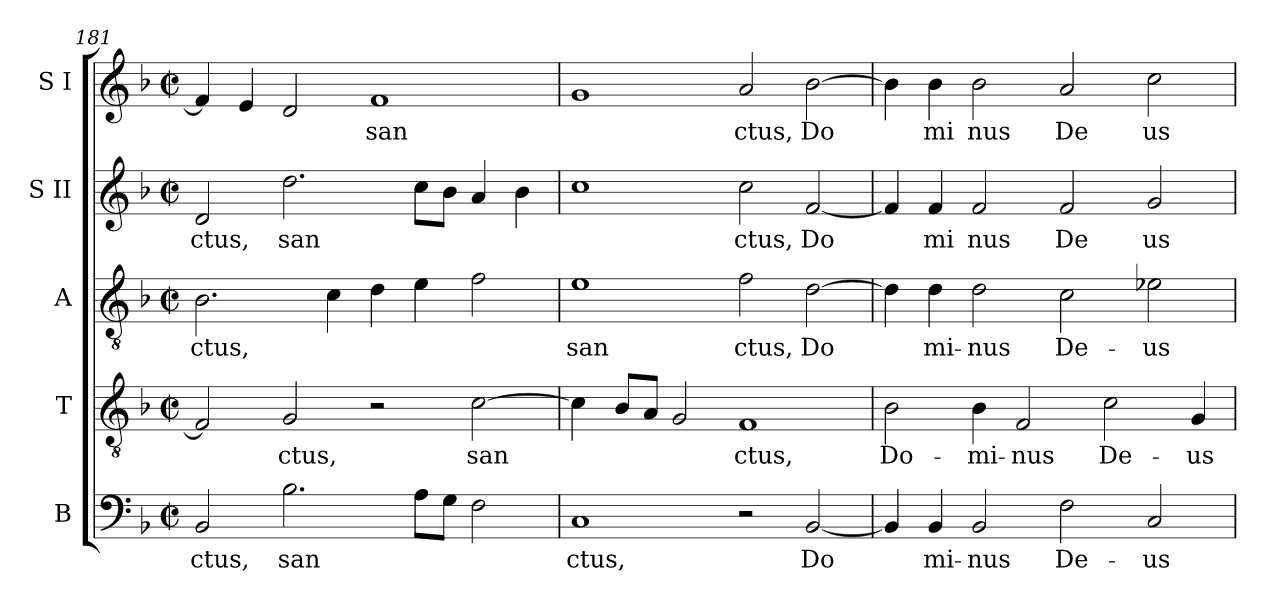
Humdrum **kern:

**kern	**text	**kern	**text	**kern	**text	**kern	**text	**kern	**text
*part5	*part5	*part4	*part4	*part3	*part3	*part2	*part2	*part1	*part1
*staff5	*staff5	*staff4	*staff4	*staff3	*staff3	*staff2	*staff2	*staff1	*staff1
*I"B	*	*I"T	*	*I"A	*	*I"S II	*	*I"S I	*
*I'B	*	*I'T	*	*I'A	*	*I'S II	*	*I'S I	*
*clefF4	*	*clefGv2	*	*clefGv2	*	*clefG2	*	*clefG2	*
*k[b-]	*	*k[b-]	*	*k[b-]	*	*k[b-]	*	*k[b-]	*
*F:	*	*F:	*	*F:	*	*F:	*	*F:	*
*M2/2	*	*M2/2	*	*M2/2	*	*M2/2	*	*M2/2	*
*met(c|)	*	*met(c|)	*	*met(c|)	*	*met(c|)	*	*met(c|)	*
=181	=181	=181	=181	=181	=181	=181	=181	=181	=181
!	!LO:LY:b:cj	!	!LO:LY:b:cj	!	!LO:LY:b:cj	!	!LO:LY:b:cj	!	!LO:LY:b:cj
2BB-/	ctus,	2F/]	.	2.B-\	ctus,	2d/	ctus,	4f/]	.
!	!	!	!	!	!	!	!	!	!LO:LY:b:cj
.	.	.	.	.	.	.	.	4e/	.
!	!LO:LY:b:cj	!	!LO:LY:b:cj	!	!	!	!LO:LY:b:cj	!	!LO:LY:b:cj
2.B-\	san	2G/	ctus,	.	.	2.dd\	san	2d/	.
!	!	!	!	!	!LO:LY:b:cj	!	!	!	!
.	.	.	.	4c\	.	.	.	.	.
!	!	!	!	!	!LO:LY:b:cj	!	!	!	!LO:LY:b:cj
.	.	2r	.	4d\	.	.	.	1f	san-
!	!LO:LY:b:cj	!	!	!	!LO:LY:b:cj	!	!LO:LY:b:cj	!	!
8A\L	.	.	.	4e\	.	8cc\L	.	.	.
!	!LO:LY:b:cj	!	!	!	!	!	!LO:LY:b:cj	!	!
8G\J	.	.	.	.	.	8b-\J	.	.	.
!	!LO:LY:b:cj	!	!LO:LY:b:cj	!	!LO:LY:b:cj	!	!LO:LY:b:cj	!	!
2F\	.	[>2c\	san	2f\	.	4a/	.	.	.
!	!	!	!	!	!	!	!LO:LY:b:cj	!	!
.	.	.	.	.	.	4b-\	.	.	.
=182	=182	=182	=182	=182	=182	=182	=182	=182	=182
!	!LO:LY:b:cj	!	!LO:LY:b:cj	!	!LO:LY:b:cj	!	!LO:LY:b:cj	!	!LO:LY:b:cj
1C	ctus,	4c\]	.	1e	san	1cc	.	1g	--
!	!	!	!LO:LY:b:cj	!	!	!	!	!	!
.	.	8B-/L	.	.	.	.	.	.	.
!	!	!	!LO:LY:b:cj	!	!	!	!	!	!
.	.	8A/J	.	.	.	.	.	.	.
!	!	!	!LO:LY:b:cj	!	!	!	!	!	!
.	.	2G/	.	.	.	.	.	.	.
!	!	!	!LO:LY:b:cj	!	!LO:LY:b:cj	!	!LO:LY:b:cj	!	!LO:LY:b:cj
2r	.	1F	ctus,	2f\	ctus,	2cc\	ctus,	2a/	-ctus,
!	!LO:LY:b:cj	!	!	!	!LO:LY:b:cj	!	!LO:LY:b:cj	!	!LO:LY:b:cj
[<2BB-/	Do	.	.	[<2d\	Do	[<2f/	Do	[<2b-\	Do-
!!LO:LB:g=z
=183	=183	=183	=183	=183	=183	=183	=183	=183	=183
!	!LO:LY:b:cj	!	!LO:LY:b:cj	!	!LO:LY:b:cj	!	!LO:LY:b:cj	!	!LO:LY:b:cj
4BB-/]	.	2B-\	Do-	4d\]	.	4f/]	.	4b-\]	--
!	!LO:LY:b:cj	!	!	!	!LO:LY:b:cj	!	!LO:LY:b:cj	!	!LO:LY:b:cj
4BB-/	mi-	.	.	4d\	mi-	4f/	mi	4b-\	-mi
!	!LO:LY:b:cj	!	!LO:LY:b:cj	!	!LO:LY:b:cj	!	!LO:LY:b:cj	!	!LO:LY:b:cj
2BB-/	-nus	4B-\	-mi-	2d\	-nus	2f/	nus	2b-\	nus
!	!	!	!LO:LY:b:cj	!	!	!	!	!	!
.	.	2F/	-nus	.	.	.	.	.	.
!	!LO:LY:b:cj	!	!	!	!LO:LY:b:cj	!	!LO:LY:b:cj	!	!LO:LY:b:cj
2F\	De-	.	.	2c\	De-	2f/	De	2a/	De
!	!	!	!LO:LY:b:cj	!	!	!	!	!	!
.	.	2c\	De-	.	.	.	.	.	.
!	!LO:LY:b:cj	!	!	!	!LO:LY:b:cj	!	!LO:LY:b:cj	!	!LO:LY:b:cj
2C/	-us	.	.	2e-X\	-us	2g/	us	2cc\	us
!	!	!	!LO:LY:b:cj	!	!	!	!	!	!
.	.	4G/	-us	.	.	.	.	.	.
=	=	=	=	=	=	=	=	=	=
*-	*-	*-	*-	*-	*-	*-	*-	*-	*-
